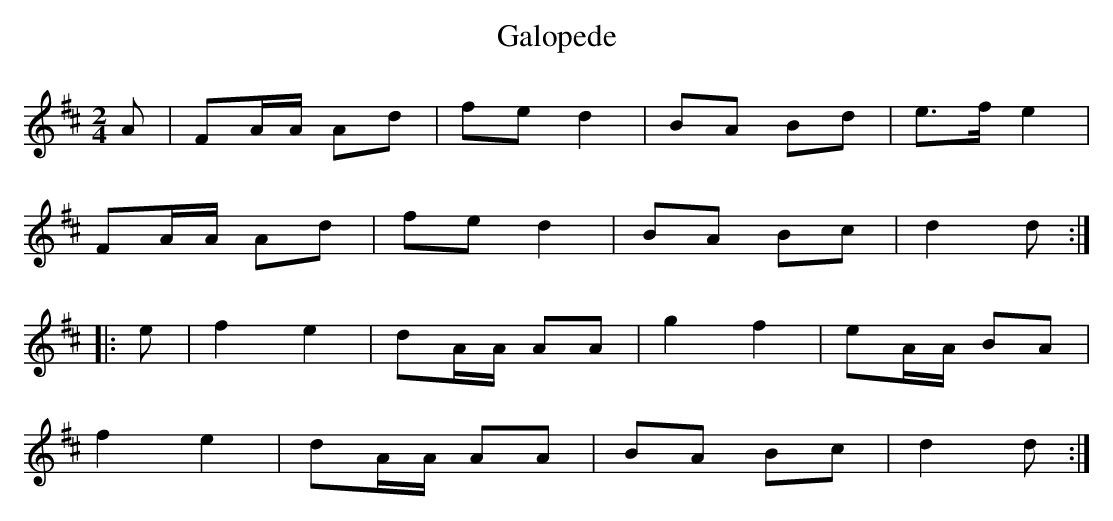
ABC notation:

X:1
T:Galopede
K:D
M:2/4
L:1/8
A|FA/2A/2  Ad|fe d2|BA Bd|e>f e2|
FA/2A/2 Ad|fe d2|BA Bc|d2 d:|
|:e|f2 e2|dA/2A/2 AA|g2 f2|eA/2A/2 BA|
f2 e2|dA/2A/2 AA|BA Bc|d2 d:|
